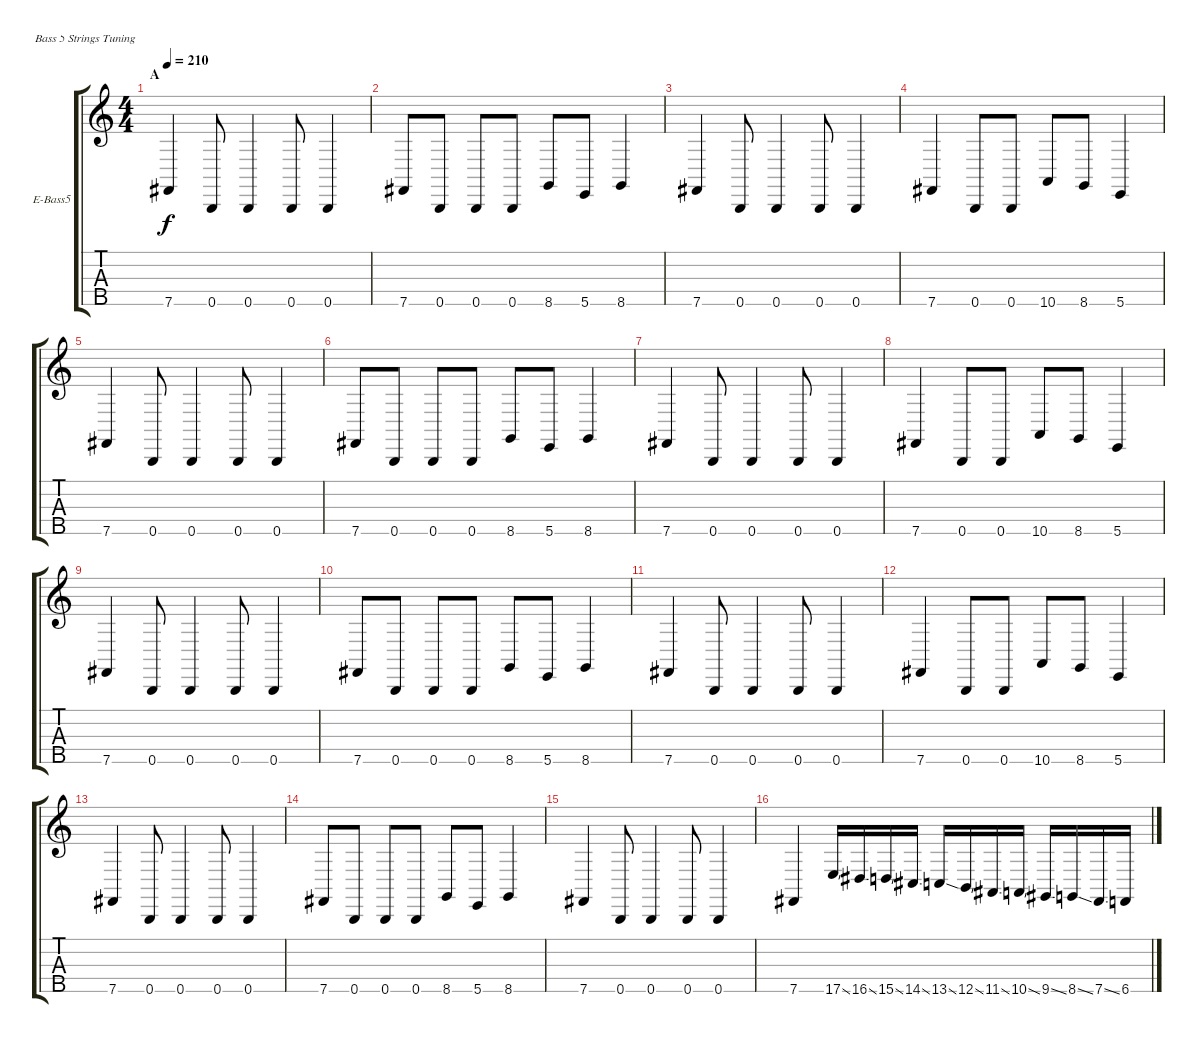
\bracketExtendMode groupsimilarinstruments
\firstSystemTrackNameOrientation horizontal
\otherSystemsTrackNameOrientation horizontal
\track ("Bass" "E-Bass5") {instrument electricbassfinger}
\staff {score tabs}
\tuning (G2 D2 A1 E1 B0)
\ts (4 4)
\section ("" "A")
\tempo 210
\clef g2
\ks c
7.5.4{dy f instrument electricbassfinger} 0.5.8 0.5.4 0.5.8 0.5.4 |
7.5.8 0.5.8 0.5.8 0.5.8 8.5.8 5.5.8 8.5.4 |
7.5.4 0.5.8 0.5.4 0.5.8 0.5.4 |
7.5.4 0.5.8 0.5.8 10.5.8 8.5.8 5.5.4 |
7.5.4 0.5.8 0.5.4 0.5.8 0.5.4 |
7.5.8 0.5.8 0.5.8 0.5.8 8.5.8 5.5.8 8.5.4 |
7.5.4 0.5.8 0.5.4 0.5.8 0.5.4 |
7.5.4 0.5.8 0.5.8 10.5.8 8.5.8 5.5.4 |
7.5.4 0.5.8 0.5.4 0.5.8 0.5.4 |
7.5.8 0.5.8 0.5.8 0.5.8 8.5.8 5.5.8 8.5.4 |
7.5.4 0.5.8 0.5.4 0.5.8 0.5.4 |
7.5.4 0.5.8 0.5.8 10.5.8 8.5.8 5.5.4 |
7.5.4 0.5.8 0.5.4 0.5.8 0.5.4 |
7.5.8 0.5.8 0.5.8 0.5.8 8.5.8 5.5.8 8.5.4 |
7.5.4 0.5.8 0.5.4 0.5.8 0.5.4 |
7.5.4 17.5{ss}.16 16.5{ss}.16 15.5{ss}.16 14.5{ss}.16 13.5{ss}.16 12.5{ss}.16 11.5{ss}.16 10.5{ss}.16 9.5{ss}.16 8.5{ss}.16 7.5{ss}.16 6.5.16
